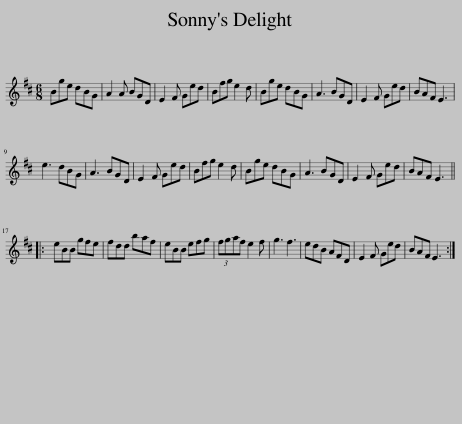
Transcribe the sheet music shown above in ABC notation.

X:1
L:1/8
M:6/8
I:linebreak $
K:D
V:1 treble
V:1
 Bge dBG | A2 A BGD | E2 F Ged | Bfg e2 d | Bge dBG | %5
 A3 BGD | E2 F Ged | BAF E3 |$ e3 dBG | A3 BGD | %10
 E2 F Ged | Bfg e2 d | Bge dBG | A3 BGD | E2 F Ged | %15
 BAF E3 |:$ eBB gfe | fdd baf | eBB efg | (3fgaf e2 f | %20
 g3 f3 | edB AFD | E2 F Ged | BAF E3 :| %24
